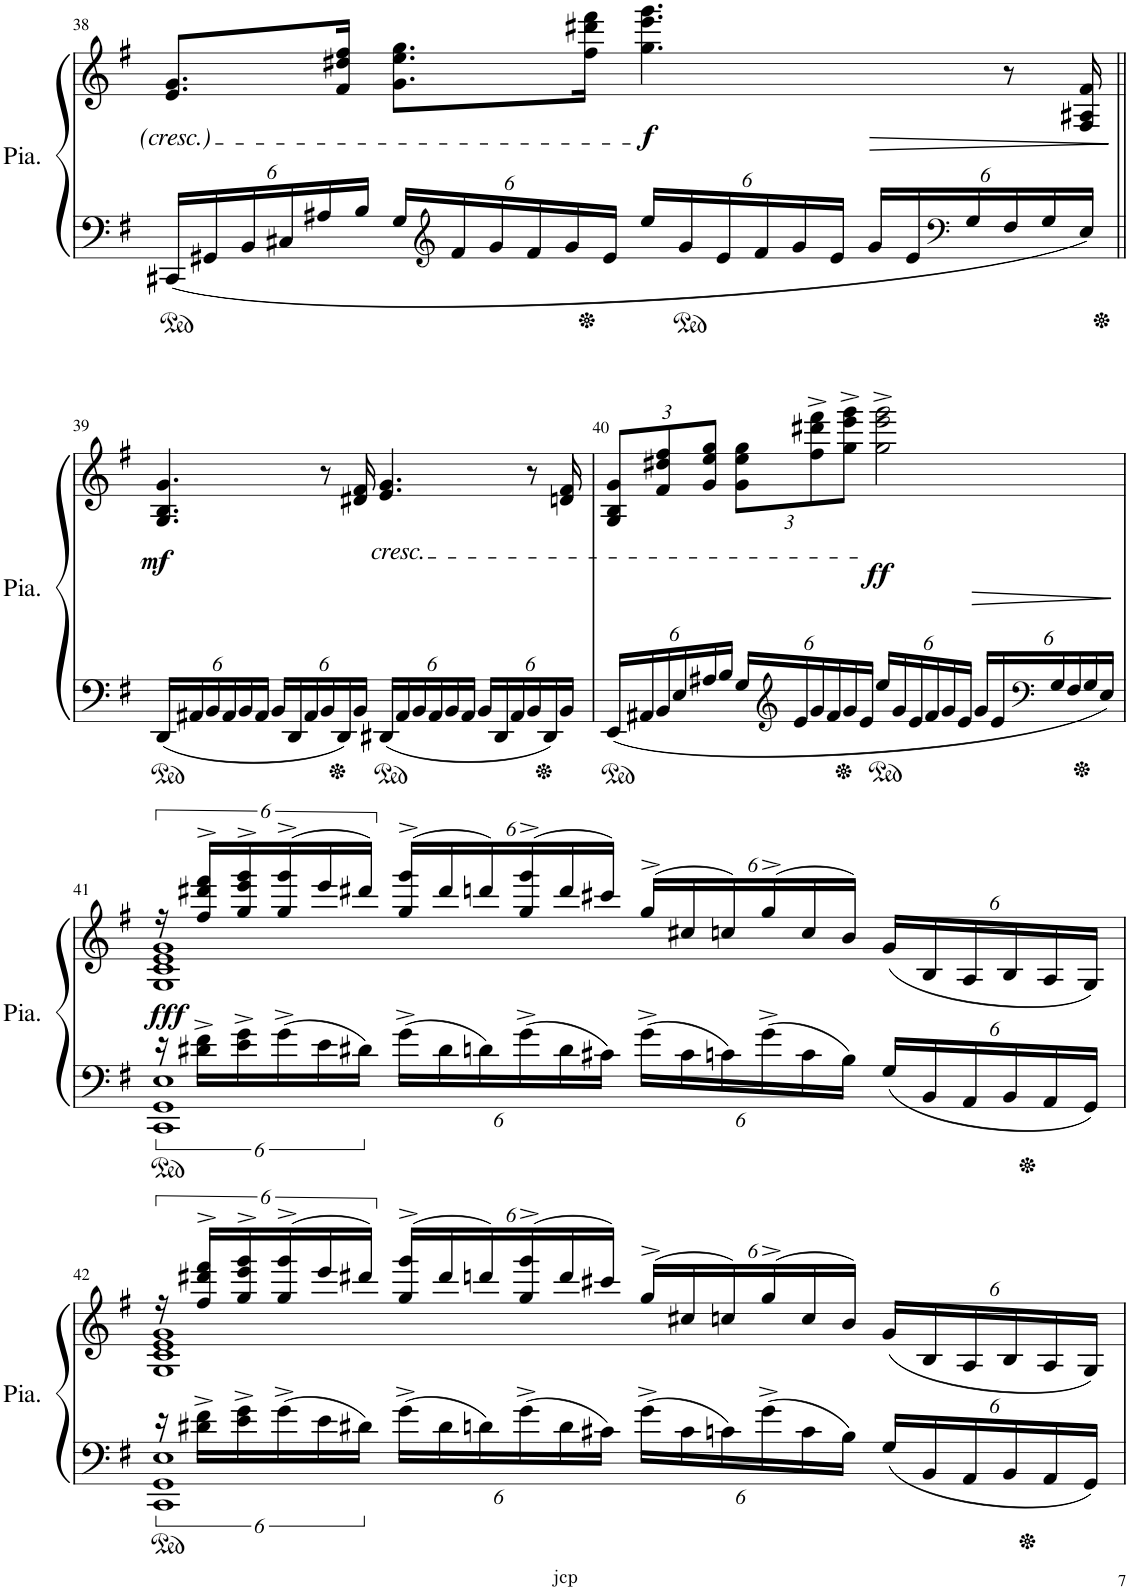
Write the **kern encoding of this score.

**kern	**kern	**dynam
*part1	*part1	*part1
*staff2	*staff1	*staff1/2
*I"Piano	*	*
*I'Pia.	*	*
!!LO:PB:g=z
*clefF4	*clefG2	*
*k[f#]	*k[f#]	*
*M4/4	*M4/4	*
*met(c)	*met(c)	*
*Xbrackettup	*	*
=38	=38	=38
24CC#X/LL	8.e/ 8.g/L	.
24GG#X/	.	.
24BB/	.	.
24C#X/	.	.
24A#X/	.	.
.	16f#/ 16dd#X/ 16ff#/Jk	.
24B/JJ	.	.
24G/LL	8.g\ 8.ee\ 8.gg\L	.
*clefG2	*	*
24f#/	.	.
24g/	.	.
24f#/	.	.
24g/	.	.
.	16ff#\ 16ddd#X\ 16fff#\Jk	.
24e/JJ	.	.
!	!	!LO:DY:b
24ee/LL	4.gg\ 4.eee\ 4.ggg\	f
24g/	.	.
24e/	.	.
24f#/	.	.
24g/	.	.
24e/JJ	.	.
24g/LL	.	.
24e/	.	.
*clefF4	*	*
24G/	.	.
24F#/	12r	.
24G/	.	.
24E/JJ	24F#/ 24A#X/ 24f#/	.
!!LO:LB:g=z
=39||	=39||	=39||
!	!	!LO:DY:b
24DD/LL	4.G/ 4.B/ 4.g/	mf
24AA#X/	.	.
24BB/	.	.
24AA#/	.	.
24BB/	.	.
24AA#/JJ	.	.
24BB/LL	.	.
24DD/	.	.
24AA#/	.	.
24BB/	12r	.
24DD/	.	.
24BB/JJ	24d#X/ 24f#/	.
!	!LO:TX:b:i:t=cresc.	!
24DD#X/LL	4.e/ 4.g/	.
24AA#/	.	.
24BB/	.	.
24AA#/	.	.
24BB/	.	.
24AA#/JJ	.	.
24BB/LL	.	.
24DD#/	.	.
24AA#/	.	.
24BB/	12r	.
24DD#/	.	.
24BB/JJ	24dn/ 24f#/	.
=40	=40	=40
*	*Xbrackettup	*
24EE/LL	12G/ 12B/ 12g/L	.
24AA#X/	.	.
24BB/	12f#/ 12dd#X/ 12ff#/	.
24E/	.	.
24A#X/	12g/ 12ee/ 12gg/J	.
24B/JJ	.	.
24G/LL	12g\ 12ee\ 12gg\L	.
*clefG2	*	*
24e/	.	.
24g/	12ff#\^ 12ddd#X\^ 12fff#\^	.
24f#/	.	.
24g/	12gg\^ 12eee\^ 12ggg\^J	.
24e/JJ	.	.
!	!	!LO:DY:a=2
24ee/LL	2gg\^ 2eee\^ 2ggg\^	ff
24g/	.	.
24e/	.	.
24f#/	.	.
24g/	.	.
24e/JJ	.	.
24g/LL	.	.
24e/	.	.
*clefF4	*	*
24G/	.	.
24F#/	.	.
24G/	.	.
24E/JJ	.	.
!!LO:LB:g=z
=41	=41	=41
*brackettup	*brackettup	*
*^	*^	*
24r	1CC 1GG 1E	24r	1G 1c 1e 1g	.
!	!	!	!	!LO:DY:b
24d#X\^> 24f#\^>LL	.	24ff#/^ 24ddd#X/^ 24fff#/^LL	.	fff
24e\^> 24g\^>	.	24gg/^ 24eee/^ 24ggg/^	.	.
24g^>\	.	(24gg/^ 24ggg/^	.	.
24e\	.	24eee/	.	.
24d#X\JJ	.	24ddd#X/JJ)	.	.
*Xbrackettup	*	*Xbrackettup	*	*
24g^>\LL	.	(24gg/^ 24ggg/^LL	.	.
24d#\	.	24ddd#/	.	.
24dn\	.	24dddn/)	.	.
24g^>\	.	(24gg/^ 24ggg/^	.	.
24d\	.	24ddd/	.	.
24c#X\JJ	.	24ccc#X/JJ)	.	.
24g^>\LL	.	(24gg^/LL	.	.
24c#\	.	24cc#X/	.	.
24cn\	.	24ccn/)	.	.
24g^>\	.	(24gg^/	.	.
24c\	.	24cc/	.	.
24B\JJ	.	24b/JJ)	.	.
24G/LL	.	(<24g/LL	.	.
24BB/	.	24B/	.	.
24AA/	.	24A/	.	.
24BB/	.	24B/	.	.
24AA/	.	24A/	.	.
24GG/JJ	.	24G/JJ)	.	.
!!LO:LB:g=z	!!
=42	=42	=42	=42	=42
*brackettup	*	*brackettup	*	*
24r	1CC 1GG 1E	24r	1G 1c 1e 1g	.
24d#X\^> 24f#\^>LL	.	24ff#/^ 24ddd#X/^ 24fff#/^LL	.	.
24e\^> 24g\^>	.	24gg/^ 24eee/^ 24ggg/^	.	.
24g^>\	.	(24gg/^ 24ggg/^	.	.
24e\	.	24eee/	.	.
24d#X\JJ	.	24ddd#X/JJ)	.	.
*Xbrackettup	*	*Xbrackettup	*	*
24g^>\LL	.	(24gg/^ 24ggg/^LL	.	.
24d#\	.	24ddd#/	.	.
24dn\	.	24dddn/)	.	.
24g^>\	.	(24gg/^ 24ggg/^	.	.
24d\	.	24ddd/	.	.
24c#X\JJ	.	24ccc#X/JJ)	.	.
24g^>\LL	.	(24gg^/LL	.	.
24c#\	.	24cc#X/	.	.
24cn\	.	24ccn/)	.	.
24g^>\	.	(24gg^/	.	.
24c\	.	24cc/	.	.
24B\JJ	.	24b/JJ)	.	.
24G/LL	.	(<24g/LL	.	.
24BB/	.	24B/	.	.
24AA/	.	24A/	.	.
24BB/	.	24B/	.	.
24AA/	.	24A/	.	.
24GG/JJ	.	24G/JJ)	.	.
*v	*v	*	*	*
*	*v	*v	*
=	=	=
*-	*-	*-
